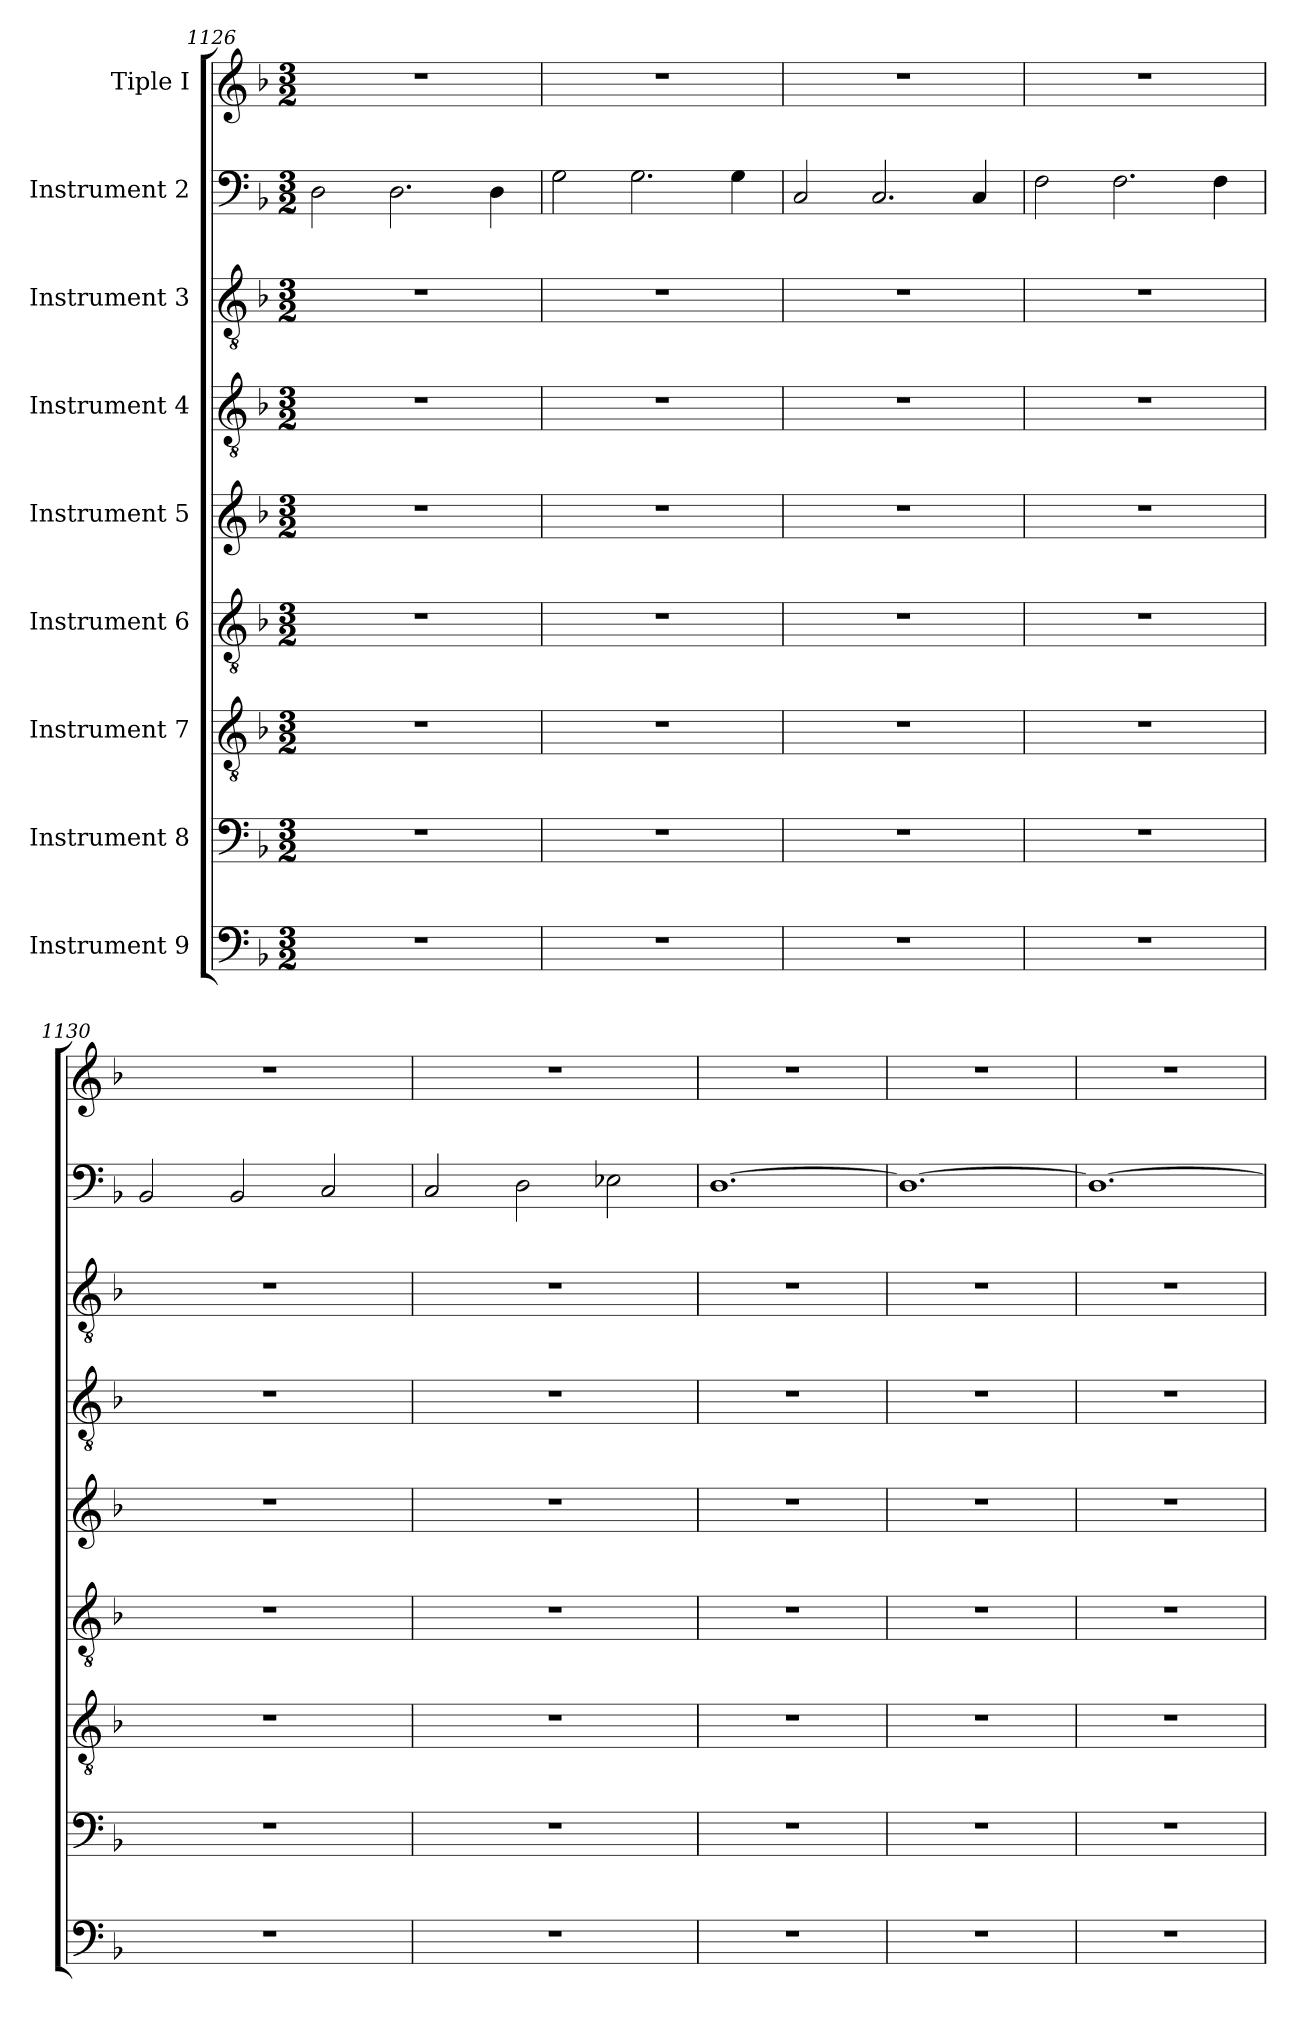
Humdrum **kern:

**kern	**kern	**kern	**kern	**kern	**kern	**kern	**kern	**text	**kern
*part9	*part8	*part7	*part6	*part5	*part4	*part3	*part2	*part2	*part1
*staff9	*staff8	*staff7	*staff6	*staff5	*staff4	*staff3	*staff2	*staff2	*staff1
*I"Instrument 9	*I"Instrument 8	*I"Instrument 7	*I"Instrument 6	*I"Instrument 5	*I"Instrument 4	*I"Instrument 3	*I"Instrument 2	*	*I"Tiple I
*clefF4	*clefF4	*clefGv2	*clefGv2	*clefG2	*clefGv2	*clefGv2	*clefF4	*	*clefG2
*k[b-]	*k[b-]	*k[b-]	*k[b-]	*k[b-]	*k[b-]	*k[b-]	*k[b-]	*	*k[b-]
*F:	*F:	*F:	*F:	*F:	*F:	*F:	*F:	*	*F:
*M3/2	*M3/2	*M3/2	*M3/2	*M3/2	*M3/2	*M3/2	*M3/2	*	*M3/2
=1126	=1126	=1126	=1126	=1126	=1126	=1126	=1126	=1126	=1126
!	!	!	!	!	!	!	!	!LO:LY:b:cj	!
1.r	1.r	1.r	1.r	1.r	1.r	1.r	2D\	.	1.r
!	!	!	!	!	!	!	!	!LO:LY:b:cj	!
.	.	.	.	.	.	.	2.D\	.	.
!	!	!	!	!	!	!	!	!LO:LY:b:cj	!
.	.	.	.	.	.	.	4D\	.	.
=1127	=1127	=1127	=1127	=1127	=1127	=1127	=1127	=1127	=1127
!	!	!	!	!	!	!	!	!LO:LY:b:cj	!
1.r	1.r	1.r	1.r	1.r	1.r	1.r	2G\	.	1.r
!	!	!	!	!	!	!	!	!LO:LY:b:cj	!
.	.	.	.	.	.	.	2.G\	.	.
!	!	!	!	!	!	!	!	!LO:LY:b:cj	!
.	.	.	.	.	.	.	4G\	.	.
=1128	=1128	=1128	=1128	=1128	=1128	=1128	=1128	=1128	=1128
!	!	!	!	!	!	!	!	!LO:LY:b:cj	!
1.r	1.r	1.r	1.r	1.r	1.r	1.r	2C/	.	1.r
!	!	!	!	!	!	!	!	!LO:LY:b:cj	!
.	.	.	.	.	.	.	2.C/	.	.
!	!	!	!	!	!	!	!	!LO:LY:b:cj	!
.	.	.	.	.	.	.	4C/	.	.
=1129	=1129	=1129	=1129	=1129	=1129	=1129	=1129	=1129	=1129
!	!	!	!	!	!	!	!	!LO:LY:b:cj	!
1.r	1.r	1.r	1.r	1.r	1.r	1.r	2F\	.	1.r
!	!	!	!	!	!	!	!	!LO:LY:b:cj	!
.	.	.	.	.	.	.	2.F\	.	.
!	!	!	!	!	!	!	!	!LO:LY:b:cj	!
.	.	.	.	.	.	.	4F\	.	.
=1130	=1130	=1130	=1130	=1130	=1130	=1130	=1130	=1130	=1130
!	!	!	!	!	!	!	!	!LO:LY:b:cj	!
1.r	1.r	1.r	1.r	1.r	1.r	1.r	2BB-/	.	1.r
!	!	!	!	!	!	!	!	!LO:LY:b:cj	!
.	.	.	.	.	.	.	2BB-/	.	.
!	!	!	!	!	!	!	!	!LO:LY:b:cj	!
.	.	.	.	.	.	.	2C/	.	.
!!LO:LB:g=z
=1131	=1131	=1131	=1131	=1131	=1131	=1131	=1131	=1131	=1131
!	!	!	!	!	!	!	!	!LO:LY:b:cj	!
1.r	1.r	1.r	1.r	1.r	1.r	1.r	2C/	.	1.r
!	!	!	!	!	!	!	!	!LO:LY:b:cj	!
.	.	.	.	.	.	.	2D\	.	.
!	!	!	!	!	!	!	!	!LO:LY:b:cj	!
.	.	.	.	.	.	.	2E-X\	.	.
=1132	=1132	=1132	=1132	=1132	=1132	=1132	=1132	=1132	=1132
!	!	!	!	!	!	!	!	!LO:LY:b:cj	!
1.r	1.r	1.r	1.r	1.r	1.r	1.r	[>1.D	.	1.r
=1133	=1133	=1133	=1133	=1133	=1133	=1133	=1133	=1133	=1133
!	!	!	!	!	!	!	!	!LO:LY:b:cj	!
1.r	1.r	1.r	1.r	1.r	1.r	1.r	1.D_>	.	1.r
=1134	=1134	=1134	=1134	=1134	=1134	=1134	=1134	=1134	=1134
!	!	!	!	!	!	!	!	!LO:LY:b:cj	!
1.r	1.r	1.r	1.r	1.r	1.r	1.r	1.D_>	.	1.r
=	=	=	=	=	=	=	=	=	=
*-	*-	*-	*-	*-	*-	*-	*-	*-	*-
